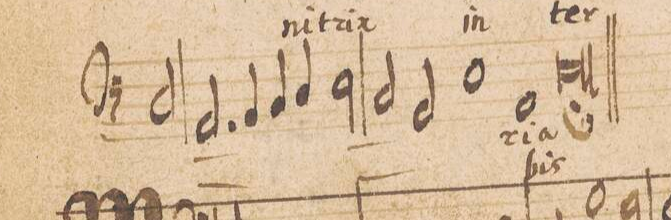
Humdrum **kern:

**kern	**text	**text
*I"BASSVS.	*	*
*clefF4	*	*
*k[]	*	*
*met(C|)	*	*
*M2/1	*	*
2D/	.	.
=53-	=53-	=53-
2.AA/	.	.
4BB/	.	.
4C/	.	.
4D/	.	.
2E\	.	.
=54-	=54-	=54-
2C/	.	.
2AA/	.	.
1E	.	.
=55-	=55-	=55-
1AA	-ri-	.
1E;<	-a	-bis
==	==	==
*-	*-	*-
